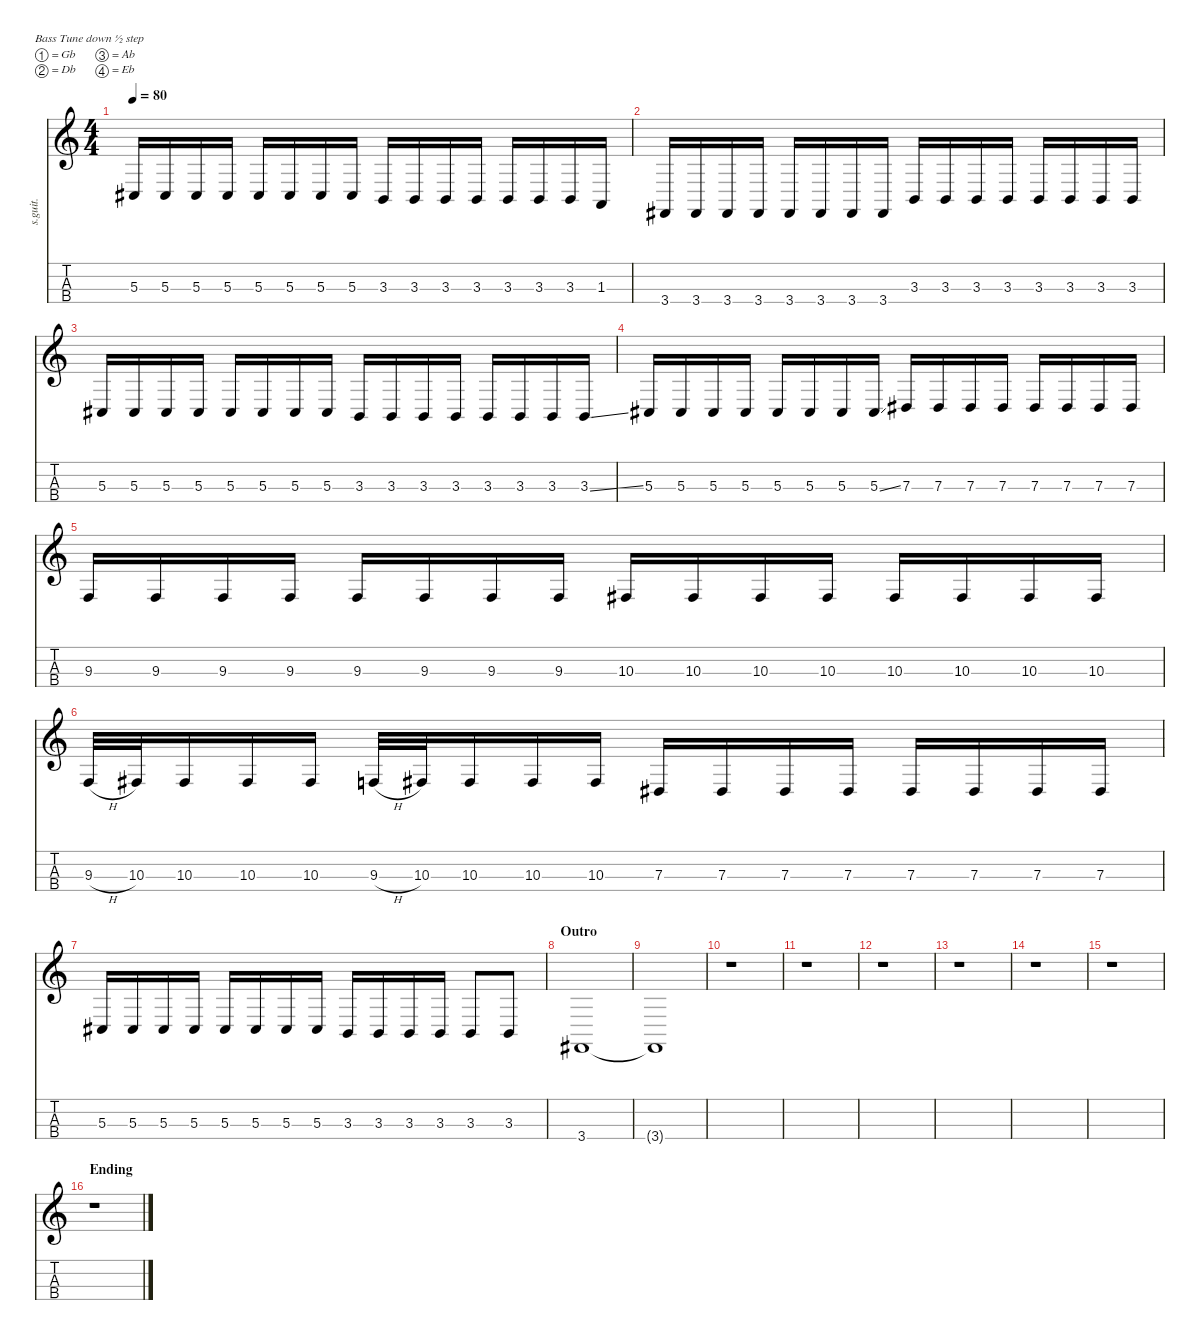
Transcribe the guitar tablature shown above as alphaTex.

\defaultSystemsLayout 4
\hideDynamics
\bracketExtendMode nobrackets
\track ("Pick Bass (Sharp)" "s.guit.") {instrument electricbasspick}
\staff {score tabs}
\tuning (Gb2 Db2 Ab1 Eb1)
\ts (4 4)
\tempo 80
\clef g2
\ks c
5.3{acc #}.16{lyrics (0 "") lyrics (1 "") lyrics (2 "") lyrics (3 "") lyrics (4 "") dy f} 5.3{acc #}.16{lyrics (0 "") lyrics (1 "") lyrics (2 "") lyrics (3 "") lyrics (4 "")} 5.3{acc #}.16{lyrics (0 "") lyrics (1 "") lyrics (2 "") lyrics (3 "") lyrics (4 "")} 5.3{acc #}.16{lyrics (0 "") lyrics (1 "") lyrics (2 "") lyrics (3 "") lyrics (4 "")} 5.3{acc #}.16{lyrics (0 "") lyrics (1 "") lyrics (2 "") lyrics (3 "") lyrics (4 "")} 5.3{acc #}.16{lyrics (0 "") lyrics (1 "") lyrics (2 "") lyrics (3 "") lyrics (4 "")} 5.3{acc #}.16{lyrics (0 "") lyrics (1 "") lyrics (2 "") lyrics (3 "") lyrics (4 "")} 5.3{acc #}.16{lyrics (0 "") lyrics (1 "") lyrics (2 "") lyrics (3 "") lyrics (4 "")} 3.3.16{lyrics (0 "") lyrics (1 "") lyrics (2 "") lyrics (3 "") lyrics (4 "")} 3.3.16{lyrics (0 "") lyrics (1 "") lyrics (2 "") lyrics (3 "") lyrics (4 "")} 3.3.16{lyrics (0 "") lyrics (1 "") lyrics (2 "") lyrics (3 "") lyrics (4 "")} 3.3.16{lyrics (0 "") lyrics (1 "") lyrics (2 "") lyrics (3 "") lyrics (4 "")} 3.3.16{lyrics (0 "") lyrics (1 "") lyrics (2 "") lyrics (3 "") lyrics (4 "")} 3.3.16{lyrics (0 "") lyrics (1 "") lyrics (2 "") lyrics (3 "") lyrics (4 "")} 3.3.16{lyrics (0 "") lyrics (1 "") lyrics (2 "") lyrics (3 "") lyrics (4 "")} 1.3.16{lyrics (0 "") lyrics (1 "") lyrics (2 "") lyrics (3 "") lyrics (4 "")} |
3.4{acc #}.16{lyrics (0 "") lyrics (1 "") lyrics (2 "") lyrics (3 "") lyrics (4 "")} 3.4{acc #}.16{lyrics (0 "") lyrics (1 "") lyrics (2 "") lyrics (3 "") lyrics (4 "")} 3.4{acc #}.16{lyrics (0 "") lyrics (1 "") lyrics (2 "") lyrics (3 "") lyrics (4 "")} 3.4{acc #}.16{lyrics (0 "") lyrics (1 "") lyrics (2 "") lyrics (3 "") lyrics (4 "")} 3.4{acc #}.16{lyrics (0 "") lyrics (1 "") lyrics (2 "") lyrics (3 "") lyrics (4 "")} 3.4{acc #}.16{lyrics (0 "") lyrics (1 "") lyrics (2 "") lyrics (3 "") lyrics (4 "")} 3.4{acc #}.16{lyrics (0 "") lyrics (1 "") lyrics (2 "") lyrics (3 "") lyrics (4 "")} 3.4{acc #}.16{lyrics (0 "") lyrics (1 "") lyrics (2 "") lyrics (3 "") lyrics (4 "")} 3.3.16{lyrics (0 "") lyrics (1 "") lyrics (2 "") lyrics (3 "") lyrics (4 "")} 3.3.16{lyrics (0 "") lyrics (1 "") lyrics (2 "") lyrics (3 "") lyrics (4 "")} 3.3.16{lyrics (0 "") lyrics (1 "") lyrics (2 "") lyrics (3 "") lyrics (4 "")} 3.3.16{lyrics (0 "") lyrics (1 "") lyrics (2 "") lyrics (3 "") lyrics (4 "")} 3.3.16{lyrics (0 "") lyrics (1 "") lyrics (2 "") lyrics (3 "") lyrics (4 "")} 3.3.16{lyrics (0 "") lyrics (1 "") lyrics (2 "") lyrics (3 "") lyrics (4 "")} 3.3.16{lyrics (0 "") lyrics (1 "") lyrics (2 "") lyrics (3 "") lyrics (4 "")} 3.3.16{lyrics (0 "") lyrics (1 "") lyrics (2 "") lyrics (3 "") lyrics (4 "")} |
5.3{acc #}.16{lyrics (0 "") lyrics (1 "") lyrics (2 "") lyrics (3 "") lyrics (4 "")} 5.3{acc #}.16{lyrics (0 "") lyrics (1 "") lyrics (2 "") lyrics (3 "") lyrics (4 "")} 5.3{acc #}.16{lyrics (0 "") lyrics (1 "") lyrics (2 "") lyrics (3 "") lyrics (4 "")} 5.3{acc #}.16{lyrics (0 "") lyrics (1 "") lyrics (2 "") lyrics (3 "") lyrics (4 "")} 5.3{acc #}.16{lyrics (0 "") lyrics (1 "") lyrics (2 "") lyrics (3 "") lyrics (4 "")} 5.3{acc #}.16{lyrics (0 "") lyrics (1 "") lyrics (2 "") lyrics (3 "") lyrics (4 "")} 5.3{acc #}.16{lyrics (0 "") lyrics (1 "") lyrics (2 "") lyrics (3 "") lyrics (4 "")} 5.3{acc #}.16{lyrics (0 "") lyrics (1 "") lyrics (2 "") lyrics (3 "") lyrics (4 "")} 3.3.16{lyrics (0 "") lyrics (1 "") lyrics (2 "") lyrics (3 "") lyrics (4 "")} 3.3.16{lyrics (0 "") lyrics (1 "") lyrics (2 "") lyrics (3 "") lyrics (4 "")} 3.3.16{lyrics (0 "") lyrics (1 "") lyrics (2 "") lyrics (3 "") lyrics (4 "")} 3.3.16{lyrics (0 "") lyrics (1 "") lyrics (2 "") lyrics (3 "") lyrics (4 "")} 3.3.16{lyrics (0 "") lyrics (1 "") lyrics (2 "") lyrics (3 "") lyrics (4 "")} 3.3.16{lyrics (0 "") lyrics (1 "") lyrics (2 "") lyrics (3 "") lyrics (4 "")} 3.3.16{lyrics (0 "") lyrics (1 "") lyrics (2 "") lyrics (3 "") lyrics (4 "")} 3.3{ss}.16{lyrics (0 "") lyrics (1 "") lyrics (2 "") lyrics (3 "") lyrics (4 "")} |
5.3{acc #}.16{lyrics (0 "") lyrics (1 "") lyrics (2 "") lyrics (3 "") lyrics (4 "")} 5.3{acc #}.16{lyrics (0 "") lyrics (1 "") lyrics (2 "") lyrics (3 "") lyrics (4 "")} 5.3{acc #}.16{lyrics (0 "") lyrics (1 "") lyrics (2 "") lyrics (3 "") lyrics (4 "")} 5.3{acc #}.16{lyrics (0 "") lyrics (1 "") lyrics (2 "") lyrics (3 "") lyrics (4 "")} 5.3{acc #}.16{lyrics (0 "") lyrics (1 "") lyrics (2 "") lyrics (3 "") lyrics (4 "")} 5.3{acc #}.16{lyrics (0 "") lyrics (1 "") lyrics (2 "") lyrics (3 "") lyrics (4 "")} 5.3{acc #}.16{lyrics (0 "") lyrics (1 "") lyrics (2 "") lyrics (3 "") lyrics (4 "")} 5.3{ss acc #}.16{lyrics (0 "") lyrics (1 "") lyrics (2 "") lyrics (3 "") lyrics (4 "")} 7.3{acc #}.16{lyrics (0 "") lyrics (1 "") lyrics (2 "") lyrics (3 "") lyrics (4 "")} 7.3{acc #}.16{lyrics (0 "") lyrics (1 "") lyrics (2 "") lyrics (3 "") lyrics (4 "")} 7.3{acc #}.16{lyrics (0 "") lyrics (1 "") lyrics (2 "") lyrics (3 "") lyrics (4 "")} 7.3{acc #}.16{lyrics (0 "") lyrics (1 "") lyrics (2 "") lyrics (3 "") lyrics (4 "")} 7.3{acc #}.16{lyrics (0 "") lyrics (1 "") lyrics (2 "") lyrics (3 "") lyrics (4 "")} 7.3{acc #}.16{lyrics (0 "") lyrics (1 "") lyrics (2 "") lyrics (3 "") lyrics (4 "")} 7.3{acc #}.16{lyrics (0 "") lyrics (1 "") lyrics (2 "") lyrics (3 "") lyrics (4 "")} 7.3{acc #}.16{lyrics (0 "") lyrics (1 "") lyrics (2 "") lyrics (3 "") lyrics (4 "")} |
9.3.16{lyrics (0 "") lyrics (1 "") lyrics (2 "") lyrics (3 "") lyrics (4 "")} 9.3.16{lyrics (0 "") lyrics (1 "") lyrics (2 "") lyrics (3 "") lyrics (4 "")} 9.3.16{lyrics (0 "") lyrics (1 "") lyrics (2 "") lyrics (3 "") lyrics (4 "")} 9.3.16{lyrics (0 "") lyrics (1 "") lyrics (2 "") lyrics (3 "") lyrics (4 "")} 9.3.16{lyrics (0 "") lyrics (1 "") lyrics (2 "") lyrics (3 "") lyrics (4 "")} 9.3.16{lyrics (0 "") lyrics (1 "") lyrics (2 "") lyrics (3 "") lyrics (4 "")} 9.3.16{lyrics (0 "") lyrics (1 "") lyrics (2 "") lyrics (3 "") lyrics (4 "")} 9.3.16{lyrics (0 "") lyrics (1 "") lyrics (2 "") lyrics (3 "") lyrics (4 "")} 10.3{acc #}.16{lyrics (0 "") lyrics (1 "") lyrics (2 "") lyrics (3 "") lyrics (4 "")} 10.3{acc #}.16{lyrics (0 "") lyrics (1 "") lyrics (2 "") lyrics (3 "") lyrics (4 "")} 10.3{acc #}.16{lyrics (0 "") lyrics (1 "") lyrics (2 "") lyrics (3 "") lyrics (4 "")} 10.3{acc #}.16{lyrics (0 "") lyrics (1 "") lyrics (2 "") lyrics (3 "") lyrics (4 "")} 10.3{acc #}.16{lyrics (0 "") lyrics (1 "") lyrics (2 "") lyrics (3 "") lyrics (4 "")} 10.3{acc #}.16{lyrics (0 "") lyrics (1 "") lyrics (2 "") lyrics (3 "") lyrics (4 "")} 10.3{acc #}.16{lyrics (0 "") lyrics (1 "") lyrics (2 "") lyrics (3 "") lyrics (4 "")} 10.3{acc #}.16{lyrics (0 "") lyrics (1 "") lyrics (2 "") lyrics (3 "") lyrics (4 "")} |
9.3{h}.32{lyrics (0 "") lyrics (1 "") lyrics (2 "") lyrics (3 "") lyrics (4 "")} 10.3{acc #}.32{lyrics (0 "") lyrics (1 "") lyrics (2 "") lyrics (3 "") lyrics (4 "")} 10.3{acc #}.16{lyrics (0 "") lyrics (1 "") lyrics (2 "") lyrics (3 "") lyrics (4 "")} 10.3{acc #}.16{lyrics (0 "") lyrics (1 "") lyrics (2 "") lyrics (3 "") lyrics (4 "")} 10.3{acc #}.16{lyrics (0 "") lyrics (1 "") lyrics (2 "") lyrics (3 "") lyrics (4 "")} 9.3{h}.32{lyrics (0 "") lyrics (1 "") lyrics (2 "") lyrics (3 "") lyrics (4 "")} 10.3{acc #}.32{lyrics (0 "") lyrics (1 "") lyrics (2 "") lyrics (3 "") lyrics (4 "")} 10.3{acc #}.16{lyrics (0 "") lyrics (1 "") lyrics (2 "") lyrics (3 "") lyrics (4 "")} 10.3{acc #}.16{lyrics (0 "") lyrics (1 "") lyrics (2 "") lyrics (3 "") lyrics (4 "")} 10.3{acc #}.16{lyrics (0 "") lyrics (1 "") lyrics (2 "") lyrics (3 "") lyrics (4 "")} 7.3{acc #}.16{lyrics (0 "") lyrics (1 "") lyrics (2 "") lyrics (3 "") lyrics (4 "")} 7.3{acc #}.16{lyrics (0 "") lyrics (1 "") lyrics (2 "") lyrics (3 "") lyrics (4 "")} 7.3{acc #}.16{lyrics (0 "") lyrics (1 "") lyrics (2 "") lyrics (3 "") lyrics (4 "")} 7.3{acc #}.16{lyrics (0 "") lyrics (1 "") lyrics (2 "") lyrics (3 "") lyrics (4 "")} 7.3{acc #}.16{lyrics (0 "") lyrics (1 "") lyrics (2 "") lyrics (3 "") lyrics (4 "")} 7.3{acc #}.16{lyrics (0 "") lyrics (1 "") lyrics (2 "") lyrics (3 "") lyrics (4 "")} 7.3{acc #}.16{lyrics (0 "") lyrics (1 "") lyrics (2 "") lyrics (3 "") lyrics (4 "")} 7.3{acc #}.16{lyrics (0 "") lyrics (1 "") lyrics (2 "") lyrics (3 "") lyrics (4 "")} |
5.3{acc #}.16{lyrics (0 "") lyrics (1 "") lyrics (2 "") lyrics (3 "") lyrics (4 "")} 5.3{acc #}.16{lyrics (0 "") lyrics (1 "") lyrics (2 "") lyrics (3 "") lyrics (4 "")} 5.3{acc #}.16{lyrics (0 "") lyrics (1 "") lyrics (2 "") lyrics (3 "") lyrics (4 "")} 5.3{acc #}.16{lyrics (0 "") lyrics (1 "") lyrics (2 "") lyrics (3 "") lyrics (4 "")} 5.3{acc #}.16{lyrics (0 "") lyrics (1 "") lyrics (2 "") lyrics (3 "") lyrics (4 "")} 5.3{acc #}.16{lyrics (0 "") lyrics (1 "") lyrics (2 "") lyrics (3 "") lyrics (4 "")} 5.3{acc #}.16{lyrics (0 "") lyrics (1 "") lyrics (2 "") lyrics (3 "") lyrics (4 "")} 5.3{acc #}.16{lyrics (0 "") lyrics (1 "") lyrics (2 "") lyrics (3 "") lyrics (4 "")} 3.3.16{lyrics (0 "") lyrics (1 "") lyrics (2 "") lyrics (3 "") lyrics (4 "")} 3.3.16{lyrics (0 "") lyrics (1 "") lyrics (2 "") lyrics (3 "") lyrics (4 "")} 3.3.16{lyrics (0 "") lyrics (1 "") lyrics (2 "") lyrics (3 "") lyrics (4 "")} 3.3.16{lyrics (0 "") lyrics (1 "") lyrics (2 "") lyrics (3 "") lyrics (4 "")} 3.3.8{lyrics (0 "") lyrics (1 "") lyrics (2 "") lyrics (3 "") lyrics (4 "")} 3.3.8{lyrics (0 "") lyrics (1 "") lyrics (2 "") lyrics (3 "") lyrics (4 "")} |
\section ("" "Outro")
3.4{acc #}.1{lyrics (0 "") lyrics (1 "") lyrics (2 "") lyrics (3 "") lyrics (4 "")} |
3.4{t acc #}.1{lyrics (0 "") lyrics (1 "") lyrics (2 "") lyrics (3 "") lyrics (4 "")} |
r.1 |
r.1 |
r.1 |
r.1 |
r.1 |
r.1 |
\section ("" "Ending")
r.1
